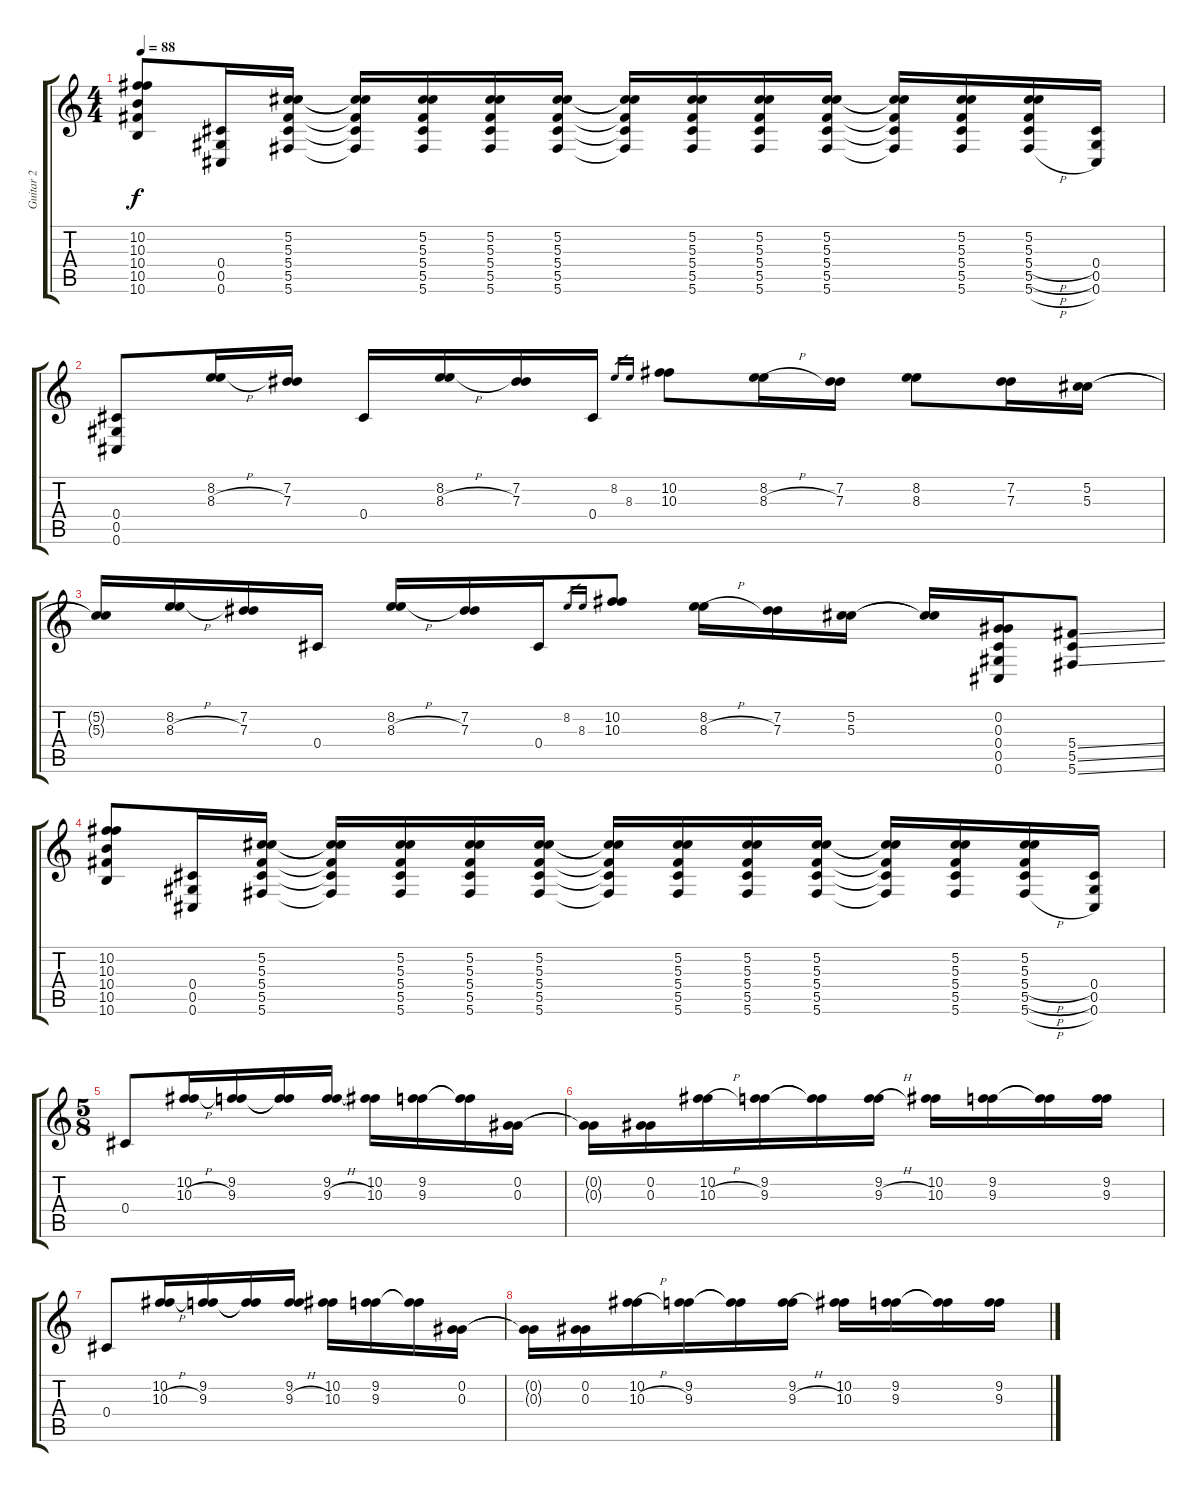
\track ("Guitar 2" "Guitar 2") {instrument acousticguitarsteel}
\staff {score tabs}
\tuning (F4 Ab3 Ab3 Db3 Ab2 Db2) {hide}
\ts (4 4)
\tempo 88
\clef g2
\ks c
(10.2 10.3 10.4 10.5 10.6).8{dy f} (0.4 0.5 0.6).16 (5.2 5.3 5.4 5.5 5.6).16 (5.2{t} 5.3{t} 5.4{t} 5.5{t} 5.6{t}).16 (5.2 5.3 5.4 5.5 5.6).16 (5.2 5.3 5.4 5.5 5.6).16 (5.2 5.3 5.4 5.5 5.6).16 (5.2{t} 5.3{t} 5.4{t} 5.5{t} 5.6{t}).16 (5.2 5.3 5.4 5.5 5.6).16 (5.2 5.3 5.4 5.5 5.6).16 (5.2 5.3 5.4 5.5 5.6).16 (5.2{t} 5.3{t} 5.4{t} 5.5{t} 5.6{t}).16 (5.2 5.3 5.4 5.5 5.6).16 (5.2 5.3 5.4{h} 5.5{h} 5.6{h}).16 (0.4 0.5 0.6).16 |
(0.4 0.5 0.6).8 (8.2{h} 8.3{h}).16 (7.2 7.3).16 0.4.16 (8.2{h} 8.3{h}).16 (7.2 7.3).16 0.4.16 8.2.16{gr} 8.3.16{gr} (10.2 10.3).8 (8.2{h} 8.3{h}).16 (7.2 7.3).16 (8.2 8.3).8 (7.2 7.3).16 (5.2 5.3).16 |
(5.2{t} 5.3{t}).16 (8.2{h} 8.3{h}).16 (7.2 7.3).16 0.4.16 (8.2{h} 8.3{h}).16 (7.2 7.3).16 0.4.16 8.2.16{gr} 8.3.16{gr} (10.2 10.3).8 (8.2{h} 8.3{h}).16 (7.2 7.3).16 (5.2 5.3).16 (5.2{t} 5.3{t}).16 (0.2 0.3 0.4 0.5 0.6).16 (5.4{ss} 5.5{ss} 5.6{ss}).8 |
(10.2 10.3 10.4 10.5 10.6).8 (0.4 0.5 0.6).16 (5.2 5.3 5.4 5.5 5.6).16 (5.2{t} 5.3{t} 5.4{t} 5.5{t} 5.6{t}).16 (5.2 5.3 5.4 5.5 5.6).16 (5.2 5.3 5.4 5.5 5.6).16 (5.2 5.3 5.4 5.5 5.6).16 (5.2{t} 5.3{t} 5.4{t} 5.5{t} 5.6{t}).16 (5.2 5.3 5.4 5.5 5.6).16 (5.2 5.3 5.4 5.5 5.6).16 (5.2 5.3 5.4 5.5 5.6).16 (5.2{t} 5.3{t} 5.4{t} 5.5{t} 5.6{t}).16 (5.2 5.3 5.4 5.5 5.6).16 (5.2 5.3 5.4{h} 5.5{h} 5.6{h}).16 (0.4 0.5 0.6).16 |
\ts (5 8)
0.4.8 (10.2{h} 10.3{h}).16 (9.2 9.3).16 (9.2{t} 9.3{t}).16 (9.2{h} 9.3{h}).16 (10.2 10.3).16 (9.2 9.3).16 (9.2{t} 9.3{t}).16 (0.2 0.3).16 |
(0.2{t} 0.3{t}).16 (0.2 0.3).16 (10.2{h} 10.3{h}).16 (9.2 9.3).16 (9.2{t} 9.3{t}).16 (9.2{h} 9.3{h}).16 (10.2 10.3).16 (9.2 9.3).16 (9.2{t} 9.3{t}).16 (9.2 9.3).16 |
0.4.8 (10.2{h} 10.3{h}).16 (9.2 9.3).16 (9.2{t} 9.3{t}).16 (9.2{h} 9.3{h}).16 (10.2 10.3).16 (9.2 9.3).16 (9.2{t} 9.3{t}).16 (0.2 0.3).16 |
(0.2{t} 0.3{t}).16 (0.2 0.3).16 (10.2{h} 10.3{h}).16 (9.2 9.3).16 (9.2{t} 9.3{t}).16 (9.2{h} 9.3{h}).16 (10.2 10.3).16 (9.2 9.3).16 (9.2{t} 9.3{t}).16 (9.2 9.3).16
